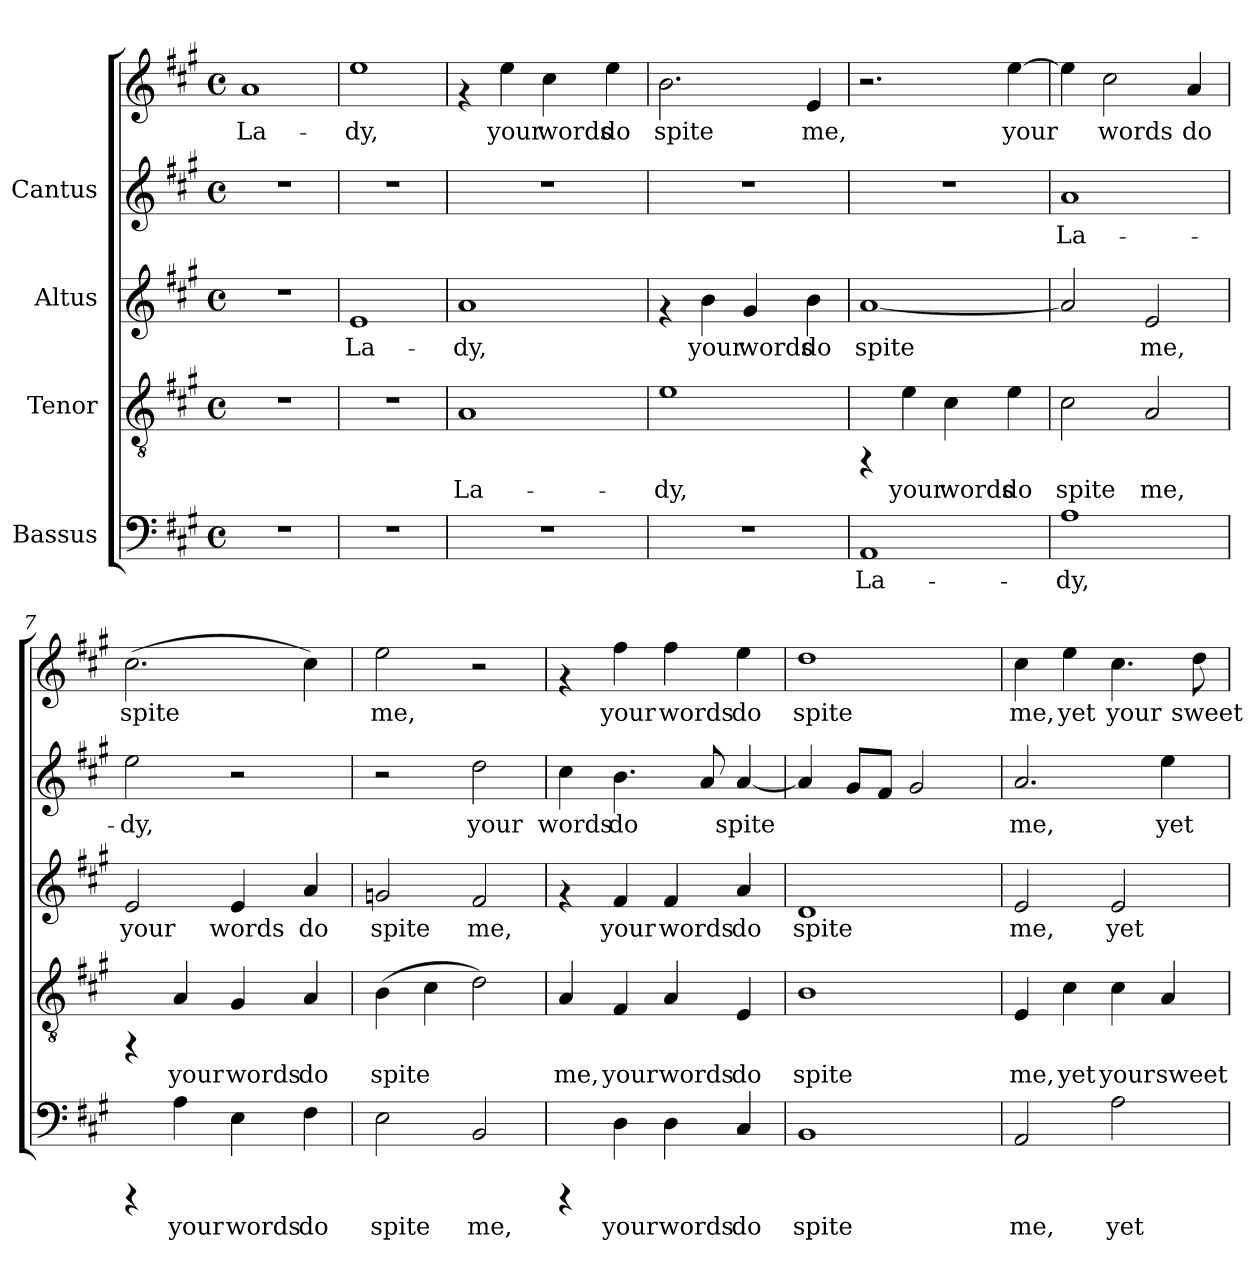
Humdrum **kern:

**kern	**text	**kern	**text	**kern	**text	**kern	**text	**kern	**text
*part4	*part4	*part3	*part3	*part2	*part2	*part1	*part1	*part1	*part1
*staff5	*staff5	*staff4	*staff4	*staff3	*staff3	*staff2	*staff2	*staff1	*staff1
*I"Bassus	*	*I"Tenor	*	*I"Altus	*	*I"Cantus	*	*	*
!!LO:PB:g=z
*stria5	*	*stria5	*	*stria5	*	*stria5	*	*stria5	*
*clefF4	*	*clefGv2	*	*clefG2	*	*clefG2	*	*clefG2	*
*k[f#c#g#]	*	*k[f#c#g#]	*	*k[f#c#g#]	*	*k[f#c#g#]	*	*k[f#c#g#]	*
*A:	*	*A:	*	*A:	*	*A:	*	*A:	*
*M4/4	*	*M4/4	*	*M4/4	*	*M4/4	*	*M4/4	*
*met(c)	*	*met(c)	*	*met(c)	*	*met(c)	*	*met(c)	*
*MM156	*	*MM156	*	*MM156	*	*MM156	*	*MM156	*
=1	=1	=1	=1	=1	=1	=1	=1	=1	=1
!	!	!	!	!	!	!	!	!	!LO:LY:b:cj
1r	.	1r	.	1r	.	1r	.	1a	La-
=2	=2	=2	=2	=2	=2	=2	=2	=2	=2
!	!	!	!	!	!LO:LY:b:cj	!	!	!	!LO:LY:b:cj
1r	.	1r	.	1e	La-	1r	.	1ee	-dy,
=3	=3	=3	=3	=3	=3	=3	=3	=3	=3
!	!	!	!LO:LY:b:cj	!	!LO:LY:b:cj	!	!	!	!
1r	.	1A	La-	1a	-dy,	1r	.	4rf	.
!	!	!	!	!	!	!	!	!	!LO:LY:b:cj
.	.	.	.	.	.	.	.	4ee\	your
!	!	!	!	!	!	!	!	!	!LO:LY:b:cj
.	.	.	.	.	.	.	.	4cc#\	words
!	!	!	!	!	!	!	!	!	!LO:LY:b:cj
.	.	.	.	.	.	.	.	4ee\	do
=4	=4	=4	=4	=4	=4	=4	=4	=4	=4
!	!	!	!LO:LY:b:cj	!	!	!	!	!	!LO:LY:b:cj
1r	.	1e	-dy,	4rf	.	1r	.	2.b\	spite
!	!	!	!	!	!LO:LY:b:cj	!	!	!	!
.	.	.	.	4b\	your	.	.	.	.
!	!	!	!	!	!LO:LY:b:cj	!	!	!	!
.	.	.	.	4g#/	words	.	.	.	.
!	!	!	!	!	!LO:LY:b:cj	!	!	!	!LO:LY:b:cj
.	.	.	.	4b\	do	.	.	4e/	me,
=5	=5	=5	=5	=5	=5	=5	=5	=5	=5
!	!LO:LY:b:cj	!	!	!	!LO:LY:b:cj	!	!	!	!
1AA	La-	4rFF	.	[<1a	spite	1r	.	2.r	.
!	!	!	!LO:LY:b:cj	!	!	!	!	!	!
.	.	4e\	your	.	.	.	.	.	.
!	!	!	!LO:LY:b:cj	!	!	!	!	!	!
.	.	4c#\	words	.	.	.	.	.	.
!	!	!	!LO:LY:b:cj	!	!	!	!	!	!LO:LY:b:cj
.	.	4e\	do	.	.	.	.	[>4ee\	your
!!LO:LB:g=z
=6	=6	=6	=6	=6	=6	=6	=6	=6	=6
!	!LO:LY:b:cj	!	!LO:LY:b:cj	!	!LO:LY:b:cj	!	!LO:LY:b:cj	!	!LO:LY:b:cj
1A	-dy,	2c#\	spite	2a/]	.	1a	La-	4ee\]	.
!	!	!	!	!	!	!	!	!	!LO:LY:b:cj
.	.	.	.	.	.	.	.	2cc#\	words
!	!	!	!LO:LY:b:cj	!	!LO:LY:b:cj	!	!	!	!
.	.	2A/	me,	2e/	me,	.	.	.	.
!	!	!	!	!	!	!	!	!	!LO:LY:b:cj
.	.	.	.	.	.	.	.	4a/	do
=7	=7	=7	=7	=7	=7	=7	=7	=7	=7
!	!	!	!	!	!LO:LY:b:cj	!	!LO:LY:b:cj	!	!LO:LY:b:cj
4rCCC	.	4rFF	.	2e/	your	2ee\	dy,	(>2.cc#\	-spite
!	!LO:LY:b:cj	!	!LO:LY:b:cj	!	!	!	!	!	!
4A\	your	4A/	your	.	.	.	.	.	.
!	!LO:LY:b:cj	!	!LO:LY:b:cj	!	!LO:LY:b:cj	!	!	!	!
4E\	words	4G#/	words	4e/	words	2r	.	.	.
!	!LO:LY:b:cj	!	!LO:LY:b:cj	!	!LO:LY:b:cj	!	!	!	!LO:LY:b:cj
4F#\	do	4A/	do	4a/	do	.	.	4cc#\)	.
=8	=8	=8	=8	=8	=8	=8	=8	=8	=8
!	!LO:LY:b:cj	!	!LO:LY:b:cj	!	!LO:LY:b:cj	!	!	!	!LO:LY:b:cj
2E\	spite	(>4B\	spite	2gn/	spite	2r	.	2ee\	me,
!	!	!	!LO:LY:b:cj	!	!	!	!	!	!
.	.	4c#\	.	.	.	.	.	.	.
!	!LO:LY:b:cj	!	!LO:LY:b:cj	!	!LO:LY:b:cj	!	!LO:LY:b:cj	!	!
2BB/	me,	2d\)	.	2f#/	me,	2dd\	your	2r	.
=9	=9	=9	=9	=9	=9	=9	=9	=9	=9
!	!	!	!LO:LY:b:cj	!	!	!	!LO:LY:b:cj	!	!
4rCCC	.	4A/	me,	4rf	.	4cc#\	words	4rf	.
!	!LO:LY:b:cj	!	!LO:LY:b:cj	!	!LO:LY:b:cj	!	!LO:LY:b:cj	!	!LO:LY:b:cj
4D\	your	4F#/	your	4f#/	your	4.b\	do	4ff#\	your
!	!LO:LY:b:cj	!	!LO:LY:b:cj	!	!LO:LY:b:cj	!	!	!	!LO:LY:b:cj
4D\	words	4A/	words	4f#/	words	.	.	4ff#\	words
!	!	!	!	!	!	!	!LO:LY:b:cj	!	!
.	.	.	.	.	.	8a/	.	.	.
!	!LO:LY:b:cj	!	!LO:LY:b:cj	!	!LO:LY:b:cj	!	!LO:LY:b:cj	!	!LO:LY:b:cj
4C#/	do	4E/	do	4a/	do	[<4a/	spite	4ee\	do
=10	=10	=10	=10	=10	=10	=10	=10	=10	=10
!	!LO:LY:b:cj	!	!LO:LY:b:cj	!	!LO:LY:b:cj	!	!	!	!LO:LY:b:cj
1BB	spite	1B	spite	1d	spite	4a/]	.	1dd	spite
.	.	.	.	.	.	8g#/L	.	.	.
.	.	.	.	.	.	8f#/J	.	.	.
.	.	.	.	.	.	2g#/	.	.	.
!!LO:LB:g=z
=11	=11	=11	=11	=11	=11	=11	=11	=11	=11
!	!LO:LY:b:cj	!	!LO:LY:b:cj	!	!LO:LY:b:cj	!	!LO:LY:b:cj	!	!LO:LY:b:cj
2AA/	me,	4E/	me,	2e/	me,	2.a/	me,	4cc#\	me,
!	!	!	!LO:LY:b:cj	!	!	!	!	!	!LO:LY:b:cj
.	.	4c#\	yet	.	.	.	.	4ee\	yet
!	!LO:LY:b:cj	!	!LO:LY:b:cj	!	!LO:LY:b:cj	!	!	!	!LO:LY:b:cj
2A\	yet	4c#\	your	2e/	yet	.	.	4.cc#\	your
!	!	!	!LO:LY:b:cj	!	!	!	!LO:LY:b:cj	!	!
.	.	4A/	sweet	.	.	4ee\	yet	.	.
!	!	!	!	!	!	!	!	!	!LO:LY:b:cj
.	.	.	.	.	.	.	.	8dd\	sweet
=	=	=	=	=	=	=	=	=	=
*-	*-	*-	*-	*-	*-	*-	*-	*-	*-
